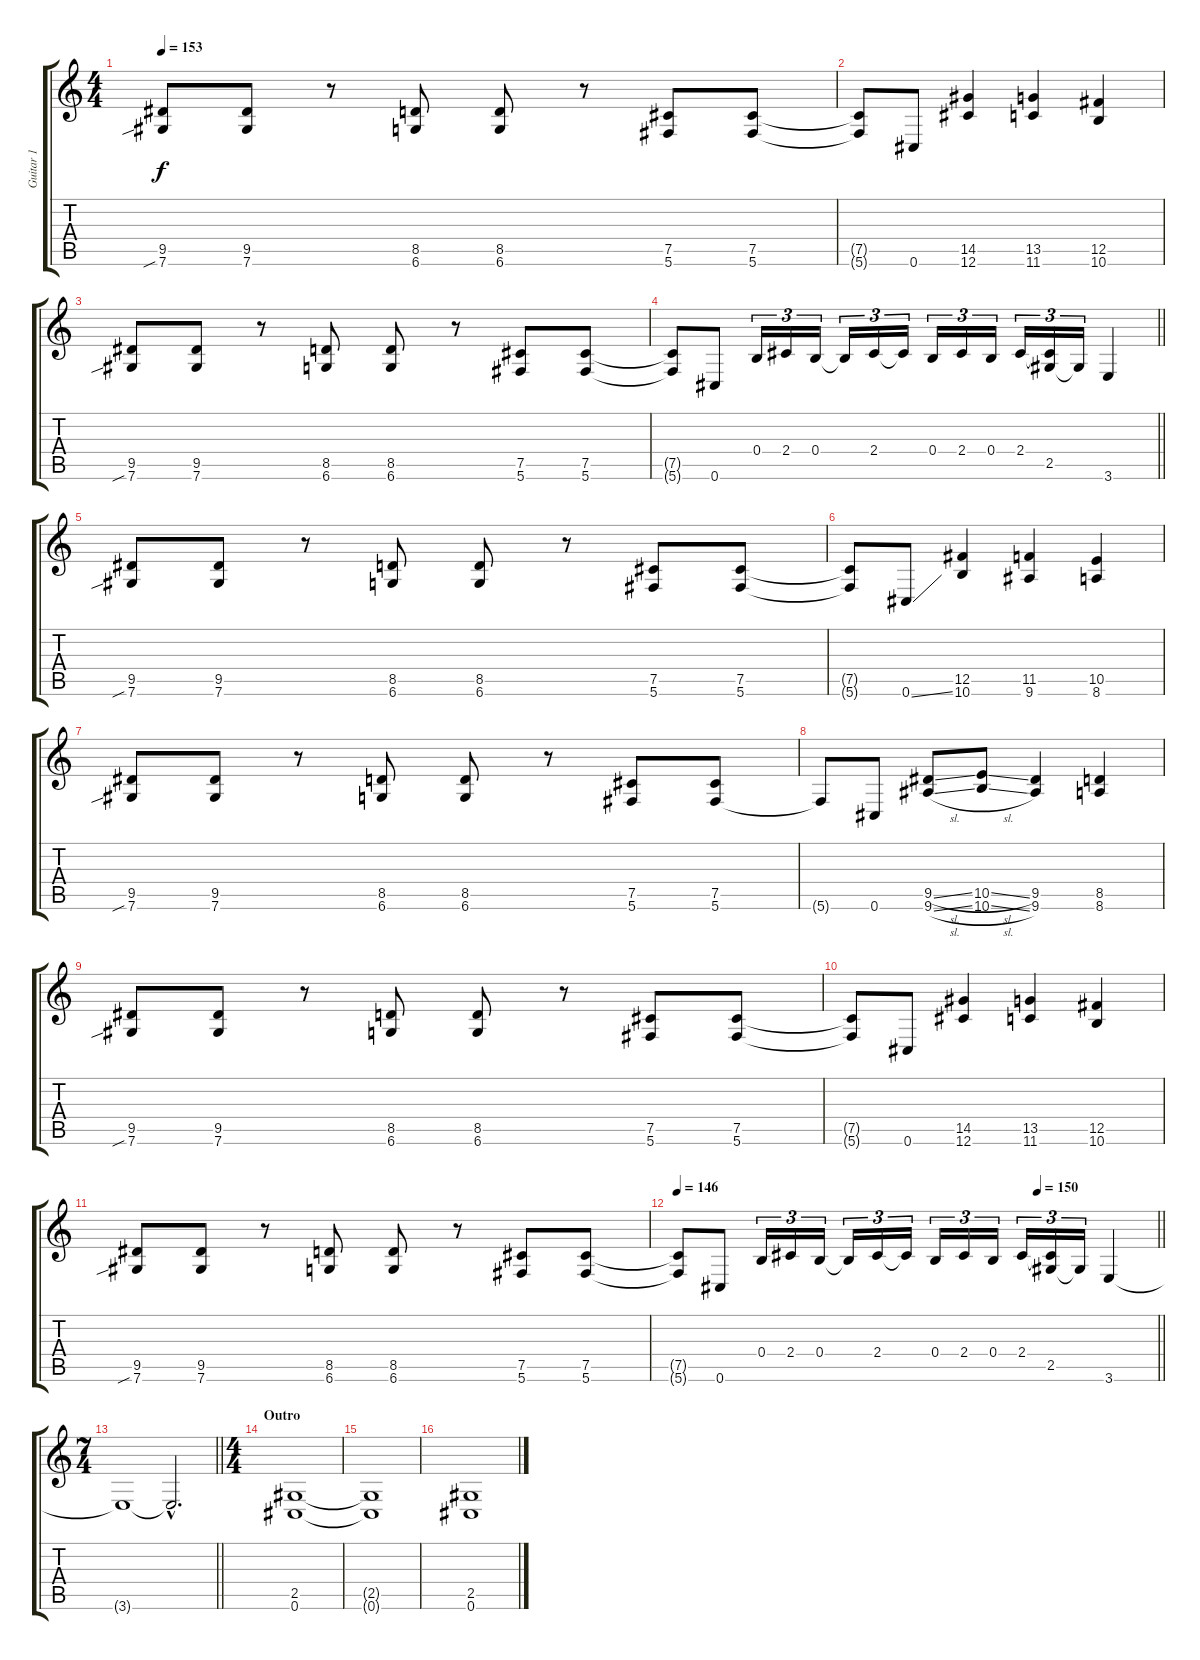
\track ("Guitar 1" "Guitar 1") {instrument distortionguitar}
\staff {score tabs}
\tuning (Db4 Ab3 E3 B2 Gb2 Db2) {hide}
\ts (4 4)
\tempo 153
\clef g2
\ks c
(9.5 7.6{sib}).8{dy f} (9.5 7.6).8 r.8 (8.5 6.6).8 (8.5 6.6).8 r.8 (7.5 5.6).8 (7.5 5.6).8 |
(7.5{t} 5.6{t}).8 0.6.8 (14.5 12.6).4 (13.5 11.6).4 (12.5 10.6).4 |
(9.5 7.6{sib}).8 (9.5 7.6).8 r.8 (8.5 6.6).8 (8.5 6.6).8 r.8 (7.5 5.6).8 (7.5 5.6).8 |
\barLineRight lightlight
(7.5{t} 5.6{t}).8 0.6.8 0.4.16{tu (3 2)} 2.4.16{tu (3 2)} 0.4.16{tu (3 2)} 0.4{t}.16{tu (3 2)} 2.4.16{tu (3 2)} 2.4{t}.16{tu (3 2)} 0.4.16{tu (3 2)} 2.4.16{tu (3 2)} 0.4.16{tu (3 2)} 2.4.16{tu (3 2)} (2.4{t} 2.5).16{tu (3 2)} 2.5{t}.16{tu (3 2)} 3.6.4 |
\section ("" "")
(9.5 7.6{sib}).8 (9.5 7.6).8 r.8 (8.5 6.6).8 (8.5 6.6).8 r.8 (7.5 5.6).8 (7.5 5.6).8 |
(7.5{t} 5.6{t}).8 0.6{ss}.8 (12.5 10.6).4 (11.5 9.6).4 (10.5 8.6).4 |
(9.5 7.6{sib}).8 (9.5 7.6).8 r.8 (8.5 6.6).8 (8.5 6.6).8 r.8 (7.5 5.6).8 (7.5 5.6).8 |
5.6{t}.8 0.6.8 (9.5{sl} 9.6{sl}).8 (10.5{sl} 10.6{sl}).8 (9.5 9.6).4 (8.5 8.6).4 |
(9.5 7.6{sib}).8 (9.5 7.6).8 r.8 (8.5 6.6).8 (8.5 6.6).8 r.8 (7.5 5.6).8 (7.5 5.6).8 |
(7.5{t} 5.6{t}).8 0.6.8 (14.5 12.6).4 (13.5 11.6).4 (12.5 10.6).4 |
(9.5 7.6{sib}).8 (9.5 7.6).8 r.8 (8.5 6.6).8 (8.5 6.6).8 r.8 (7.5 5.6).8 (7.5 5.6).8 |
\tempo 146
\tempo (150 0.75)
\barLineRight lightlight
(7.5{t} 5.6{t}).8 0.6.8 0.4.16{tu (3 2)} 2.4.16{tu (3 2)} 0.4.16{tu (3 2)} 0.4{t}.16{tu (3 2)} 2.4.16{tu (3 2)} 2.4{t}.16{tu (3 2)} 0.4.16{tu (3 2)} 2.4.16{tu (3 2)} 0.4.16{tu (3 2)} 2.4.16{tu (3 2)} (2.4{t} 2.5).16{tu (3 2)} 2.5{t}.16{tu (3 2)} 3.6.4 |
\ts (7 4)
\barLineRight lightlight
3.6{t}.1 3.6{hac t}.2{d} |
\ts (4 4)
\section ("" "Outro")
(2.5 0.6).1 |
(2.5{t} 0.6{t}).1 |
(2.5 0.6).1
